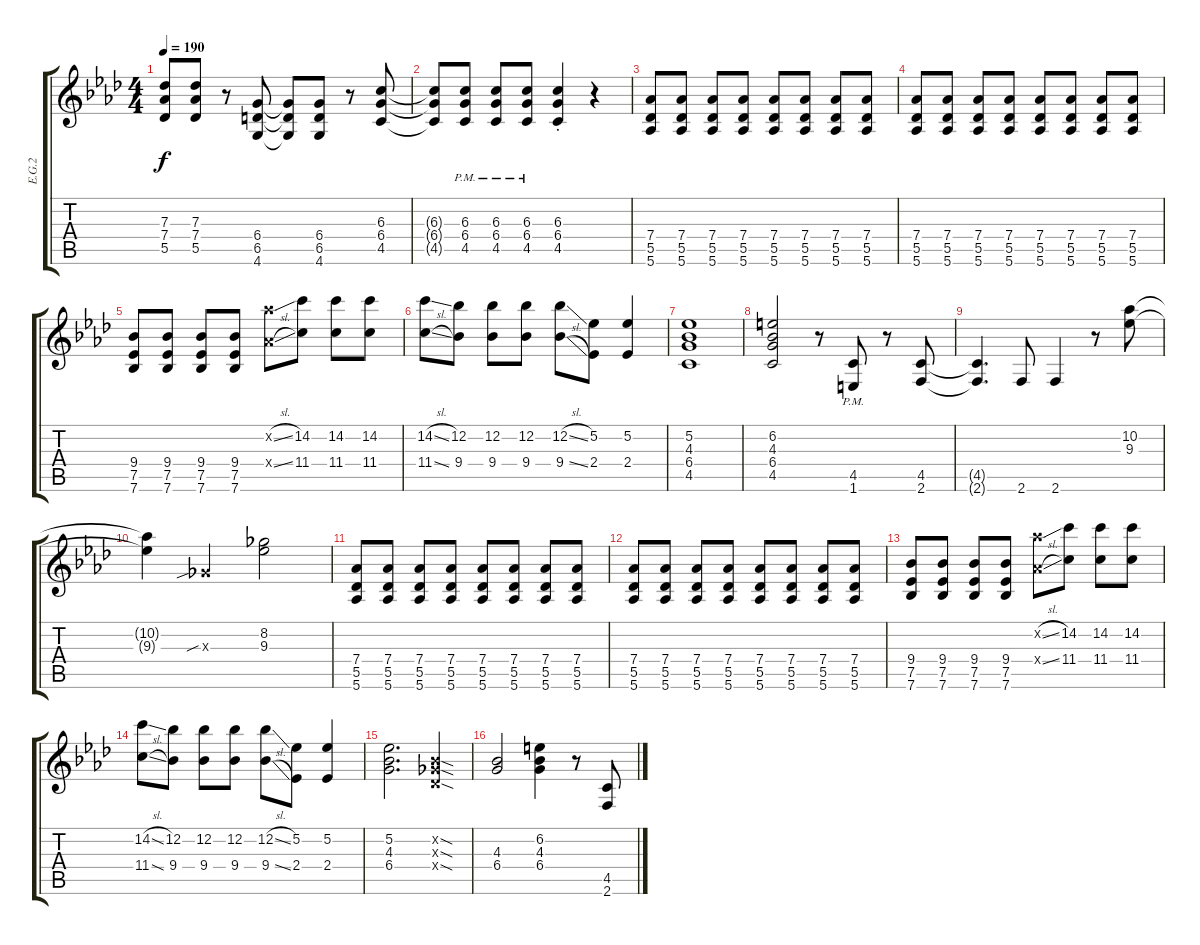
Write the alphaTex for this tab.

\track ("E.G.2" "E.G.2") {instrument distortionguitar}
\staff {score tabs}
\tuning (Eb4 Bb3 Gb3 Db3 Ab2 Eb2) {hide}
\ts (4 4)
\tempo 190
\clef g2
\ks ab
(7.3 7.4 5.5).8{dy f} (7.3 7.4 5.5).8 r.8 (6.4 6.5 4.6).8 (6.4{t} 6.5{t} 4.6{t}).8 (6.4 6.5 4.6).8 r.8 (6.3 6.4 4.5).8 |
(6.3{t} 6.4{t} 4.5{t}).8 (6.3{pm} 6.4{pm} 4.5{pm}).8 (6.3{pm} 6.4{pm} 4.5{pm}).8 (6.3{pm} 6.4{pm} 4.5{pm}).8 (6.3{st} 6.4{st} 4.5{st}).4 r.4 |
(7.4 5.5 5.6).8 (7.4 5.5 5.6).8 (7.4 5.5 5.6).8 (7.4 5.5 5.6).8 (7.4 5.5 5.6).8 (7.4 5.5 5.6).8 (7.4 5.5 5.6).8 (7.4 5.5 5.6).8 |
(7.4 5.5 5.6).8 (7.4 5.5 5.6).8 (7.4 5.5 5.6).8 (7.4 5.5 5.6).8 (7.4 5.5 5.6).8 (7.4 5.5 5.6).8 (7.4 5.5 5.6).8 (7.4 5.5 5.6).8 |
(9.4 7.5 7.6).8 (9.4 7.5 7.6).8 (9.4 7.5 7.6).8 (9.4 7.5 7.6).8 (10.2{sl x} 7.4{sl x}).8 (14.2 11.4).8 (14.2 11.4).8 (14.2 11.4).8 |
(14.2{sl} 11.4{sl}).8 (12.2 9.4).8 (12.2 9.4).8 (12.2 9.4).8 (12.2{sl} 9.4{sl}).8 (5.2 2.4).8 (5.2 2.4).4 |
(5.2 4.3 6.4 4.5).1 |
(6.2 4.3 6.4 4.5).2 r.8 (4.5{pm} 1.6{pm}).8 r.8 (4.5 2.6).8 |
(4.5{t} 2.6{t}).4{d} 2.6.8 2.6.4 r.8 (10.2 9.3).8 |
(10.2{t} 9.3{t}).4 0.3{sib x}.4 (8.2 9.3).2 |
(7.4 5.5 5.6).8 (7.4 5.5 5.6).8 (7.4 5.5 5.6).8 (7.4 5.5 5.6).8 (7.4 5.5 5.6).8 (7.4 5.5 5.6).8 (7.4 5.5 5.6).8 (7.4 5.5 5.6).8 |
(7.4 5.5 5.6).8 (7.4 5.5 5.6).8 (7.4 5.5 5.6).8 (7.4 5.5 5.6).8 (7.4 5.5 5.6).8 (7.4 5.5 5.6).8 (7.4 5.5 5.6).8 (7.4 5.5 5.6).8 |
(9.4 7.5 7.6).8 (9.4 7.5 7.6).8 (9.4 7.5 7.6).8 (9.4 7.5 7.6).8 (10.2{sl x} 7.4{sl x}).8 (14.2 11.4).8 (14.2 11.4).8 (14.2 11.4).8 |
(14.2{sl} 11.4{sl}).8 (12.2 9.4).8 (12.2 9.4).8 (12.2 9.4).8 (12.2{sl} 9.4{sl}).8 (5.2 2.4).8 (5.2 2.4).4 |
(5.2 4.3 6.4).2{d} (0.2{sod x} 0.3{sod x} 0.4{sod x}).4 |
(4.3 6.4).2 (6.2 4.3 6.4).4 r.8 (4.5 2.6).8
